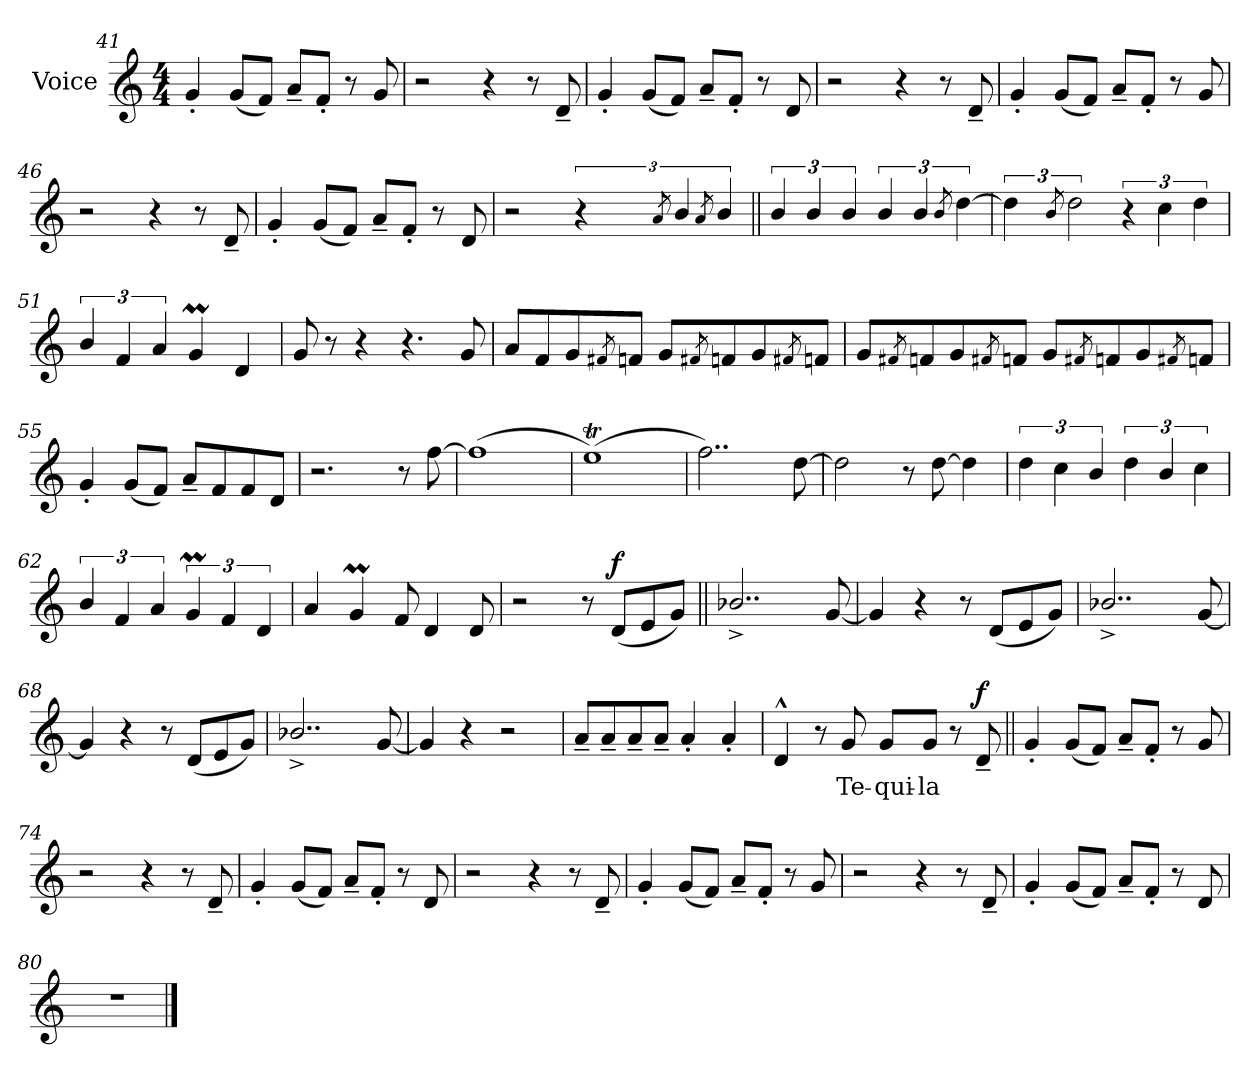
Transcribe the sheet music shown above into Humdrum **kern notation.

**kern	**text	**dynam
*part1	*part1	*part1
*staff1	*staff1	*staff1
*I"Voice	*	*
*I'Vc.	*	*
*clefG2	*	*
*ITrd1c2	*	*
*k[b-e-]	*	*
*M4/4	*	*
=41	=41	=41
4f'/	.	.
(<8f/L	.	.
8e-/J)	.	.
8g~/L	.	.
8e-'/J	.	.
8r	.	.
8f/	.	.
=42	=42	=42
2r	.	.
4r	.	.
8r	.	.
8c~/	.	.
=43	=43	=43
4f'/	.	.
(<8f/L	.	.
8e-/J)	.	.
8g~/L	.	.
8e-'/J	.	.
8r	.	.
8c/	.	.
=44	=44	=44
2r	.	.
4r	.	.
8r	.	.
8c~/	.	.
=45	=45	=45
4f'/	.	.
(<8f/L	.	.
8e-/J)	.	.
8g~/L	.	.
8e-'/J	.	.
8r	.	.
8f/	.	.
=46	=46	=46
2r	.	.
4r	.	.
8r	.	.
8c~/	.	.
=47	=47	=47
4f'/	.	.
(<8f/L	.	.
8e-/J)	.	.
8g~/L	.	.
8e-'/J	.	.
8r	.	.
8c/	.	.
=48	=48	=48
2r	.	.
6r	.	.
8qg/	.	.
6a/	.	.
8qg/	.	.
6a/	.	.
=49||	=49||	=49||
6a/	.	.
6a/	.	.
6a/	.	.
6a/	.	.
6a/	.	.
8qa/	.	.
[6cc\	.	.
=50	=50	=50
6cc\]	.	.
8qa/	.	.
3cc\	.	.
6r	.	.
6b-\	.	.
6cc\	.	.
=51	=51	=51
6a/	.	.
6e-/	.	.
6g/	.	.
4fM/	.	.
4c/	.	.
=52	=52	=52
8f/	.	.
8r	.	.
4r	.	.
4.r	.	.
8f/	.	.
=53	=53	=53
8g/L	.	.
8e-/	.	.
8f/	.	.
8qen/	.	.
8e-X/J	.	.
8f/L	.	.
8qen/	.	.
8e-X/	.	.
8f/	.	.
8qen/	.	.
8e-X/J	.	.
=54	=54	=54
8f/L	.	.
8qen/	.	.
8e-X/	.	.
8f/	.	.
8qen/	.	.
8e-X/J	.	.
8f/L	.	.
8qen/	.	.
8e-X/	.	.
8f/	.	.
8qen/	.	.
8e-X/J	.	.
=55	=55	=55
4f'/	.	.
(<8f/L	.	.
8e-/J)	.	.
8g~/L	.	.
8e-/	.	.
8e-/	.	.
8c/J	.	.
=56	=56	=56
2.r	.	.
8r	.	.
[8ee-\	.	.
=57	=57	=57
(>1ee-]	.	.
=58	=58	=58
(>1ddt)	.	.
=59	=59	=59
2..ee-\)	.	.
[8cc\	.	.
=60	=60	=60
2cc\]	.	.
8r	.	.
[8cc\	.	.
4cc\]	.	.
=61	=61	=61
6cc\	.	.
6b-\	.	.
6a/	.	.
6cc\	.	.
6a/	.	.
6b-\	.	.
=62	=62	=62
6a/	.	.
6e-/	.	.
6g/	.	.
6fM/	.	.
6e-/	.	.
6c/	.	.
=63	=63	=63
4g/	.	.
4fM/	.	.
8e-/	.	.
4c/	.	.
8c/	.	.
=64	=64	=64
2r	.	.
8r	.	.
!	!	!LO:DY:b
(<8c/L	.	f
8d/	.	.
8f/J)	.	.
=65||	=65||	=65||
2..a-X^/	.	.
[8f/	.	.
=66	=66	=66
4f/]	.	.
4r	.	.
8r	.	.
(<8c/L	.	.
8d/	.	.
8f/J)	.	.
=67	=67	=67
2..a-X^/	.	.
[8f/	.	.
=68	=68	=68
4f/]	.	.
4r	.	.
8r	.	.
(<8c/L	.	.
8d/	.	.
8f/J)	.	.
=69	=69	=69
2..a-X^/	.	.
[8f/	.	.
=70	=70	=70
4f/]	.	.
4r	.	.
2r	.	.
=71	=71	=71
8g~/L	.	.
8g~/	.	.
8g~/	.	.
8g~/J	.	.
4g'/	.	.
4g'/	.	.
=72	=72	=72
4c^^/	.	.
8r	.	.
!	!LO:LY:b	!
8f/	Te-	.
!	!LO:LY:b	!
8f/L	-qui-	.
!	!LO:LY:b	!
8f/J	-la	.
8r	.	.
!	!	!LO:DY:b
8c~/	.	f
=73||	=73||	=73||
4f'/	.	.
(<8f/L	.	.
8e-/J)	.	.
8g~/L	.	.
8e-'/J	.	.
8r	.	.
8f/	.	.
=74	=74	=74
2r	.	.
4r	.	.
8r	.	.
8c~/	.	.
=75	=75	=75
4f'/	.	.
(<8f/L	.	.
8e-/J)	.	.
8g~/L	.	.
8e-'/J	.	.
8r	.	.
8c/	.	.
=76	=76	=76
2r	.	.
4r	.	.
8r	.	.
8c~/	.	.
=77	=77	=77
4f'/	.	.
(<8f/L	.	.
8e-/J)	.	.
8g~/L	.	.
8e-'/J	.	.
8r	.	.
8f/	.	.
=78	=78	=78
2r	.	.
4r	.	.
8r	.	.
8c~/	.	.
=79	=79	=79
4f'/	.	.
(<8f/L	.	.
8e-/J)	.	.
8g~/L	.	.
8e-'/J	.	.
8r	.	.
8c/	.	.
=80	=80	=80
1r	.	.
==	==	==
*-	*-	*-
